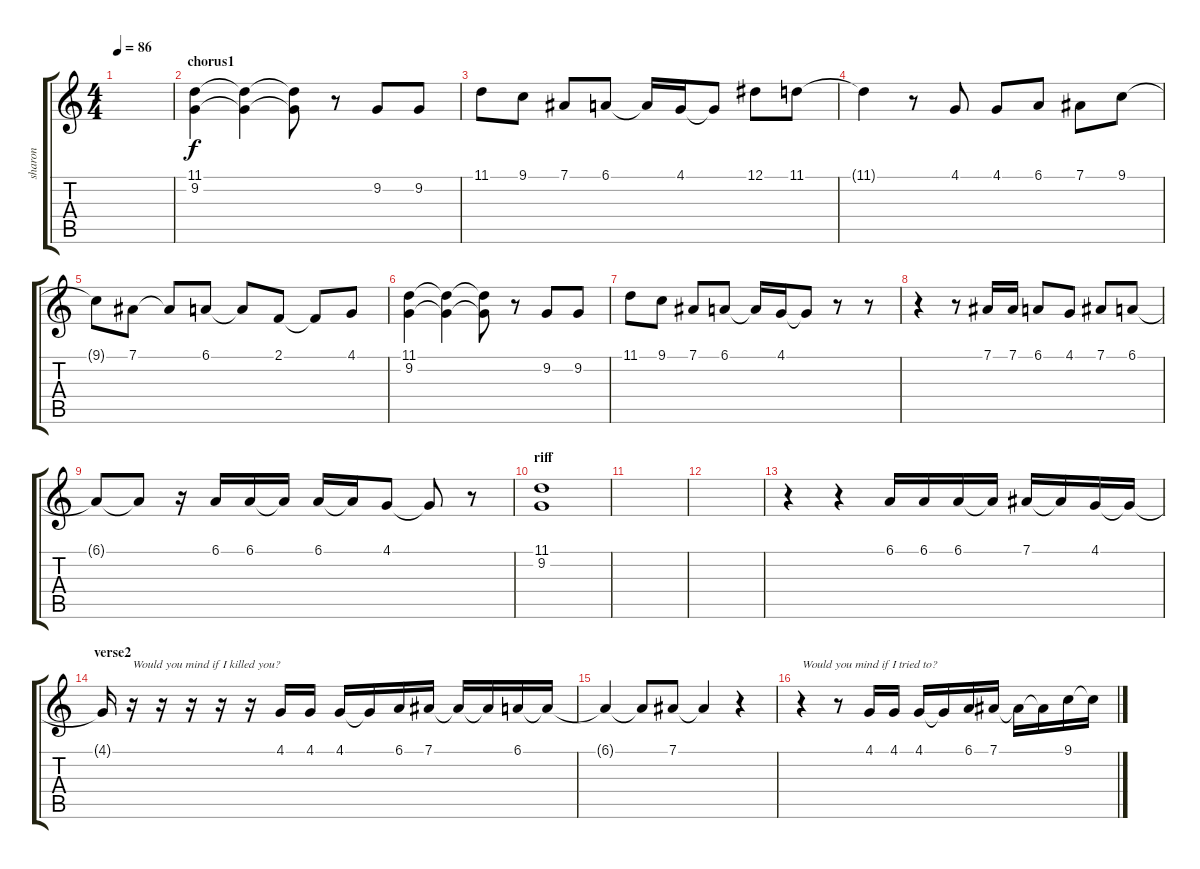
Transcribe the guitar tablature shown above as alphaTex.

\track ("sharon" "sharon") {instrument violin}
\staff {score tabs}
\tuning (Eb4 Bb3 Gb3 Db3 Ab2 Eb2) {hide}
\ts (4 4)
\tempo 86
\clef g2
\ks c
|
\section ("" "chorus1")
(11.1 9.2).4 (11.1{t} 9.2{t}).4 (11.1{t} 9.2{t}).8 r.8 9.2.8 9.2.8 |
11.1.8 9.1.8 7.1.8 6.1.8 6.1{t}.16 4.1.16 4.1{t}.8 12.1.8 11.1.8 |
11.1{t}.4 r.8 4.1.8 4.1.8 6.1.8 7.1.8 9.1.8 |
9.1{t}.8 7.1.8 7.1{t}.8 6.1.8 6.1{t}.8 2.1.8 2.1{t}.8 4.1.8 |
(11.1 9.2).4 (11.1{t} 9.2{t}).4 (11.1{t} 9.2{t}).8 r.8 9.2.8 9.2.8 |
11.1.8 9.1.8 7.1.8 6.1.8 6.1{t}.16 4.1.16 4.1{t}.8 r.8 r.8 |
r.4 r.8 7.1.16 7.1.16 6.1.8 4.1.8 7.1.8 6.1.8 |
6.1{t}.8 6.1{t}.8 r.16 6.1.16 6.1.16 6.1{t}.16 6.1.16 6.1{t}.16 4.1.8 4.1{t}.8 r.8 |
\section ("" "riff")
(11.1 9.2).1 |
|
|
r.4 r.4 6.1.16 6.1.16 6.1.16 6.1{t}.16 7.1.16 7.1{t}.16 4.1.16 4.1{t}.16 |
\section ("" "verse2")
4.1{t}.16 r.16{txt "Would you mind if I killed you?"} r.16 r.16 r.16 r.16 4.1.16 4.1.16 4.1.16 4.1{t}.16 6.1.16 7.1.16 7.1{t}.16 7.1{t}.16 6.1.16 6.1{t}.16 |
6.1{t}.4 6.1{t}.8 7.1.8 7.1{t}.4 r.4 |
r.4{txt "Would you mind if I tried to?"} r.8 4.1.16 4.1.16 4.1.16 4.1{t}.16 6.1.16 7.1.16 7.1{t}.16 7.1{t}.16 9.1.16 9.1{t}.16
